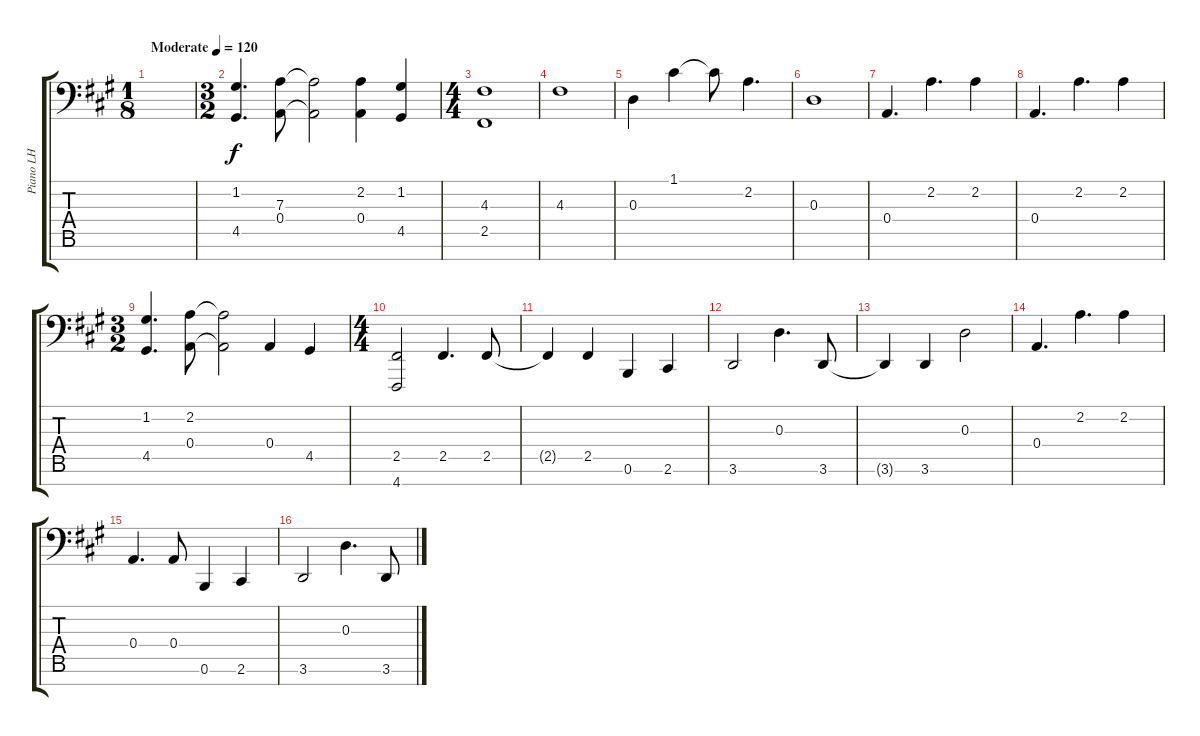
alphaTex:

\track ("Piano LH" "Piano LH") {instrument brightacousticpiano}
\staff {score tabs}
\tuning (C4 G3 D3 A2 E2 B1 D1) {hide}
\ts (1 8)
\tempo (120 "Moderate")
\clef f4
\ks a
|
\ts (3 2)
(1.2 4.5).4{d} (7.3 0.4).8 (7.3{t} 0.4{t}).2 (2.2 0.4).4 (1.2 4.5).4 |
\ts (4 4)
(4.3 2.5).1 |
4.3.1 |
0.3.4 1.1.4 1.1{t}.8 2.2.4{d} |
0.3.1 |
0.4.4{d} 2.2.4{d} 2.2.4 |
0.4.4{d} 2.2.4{d} 2.2.4 |
\ts (3 2)
(1.2 4.5).4{d} (2.2 0.4).8 (2.2{t} 0.4{t}).2 0.4.4 4.5.4 |
\ts (4 4)
(2.5 4.7).2 2.5.4{d} 2.5.8 |
2.5{t}.4 2.5.4 0.6.4 2.6.4 |
3.6.2 0.3.4{d} 3.6.8 |
3.6{t}.4 3.6.4 0.3.2 |
0.4.4{d} 2.2.4{d} 2.2.4 |
0.4.4{d} 0.4.8 0.6.4 2.6.4 |
3.6.2 0.3.4{d} 3.6.8
